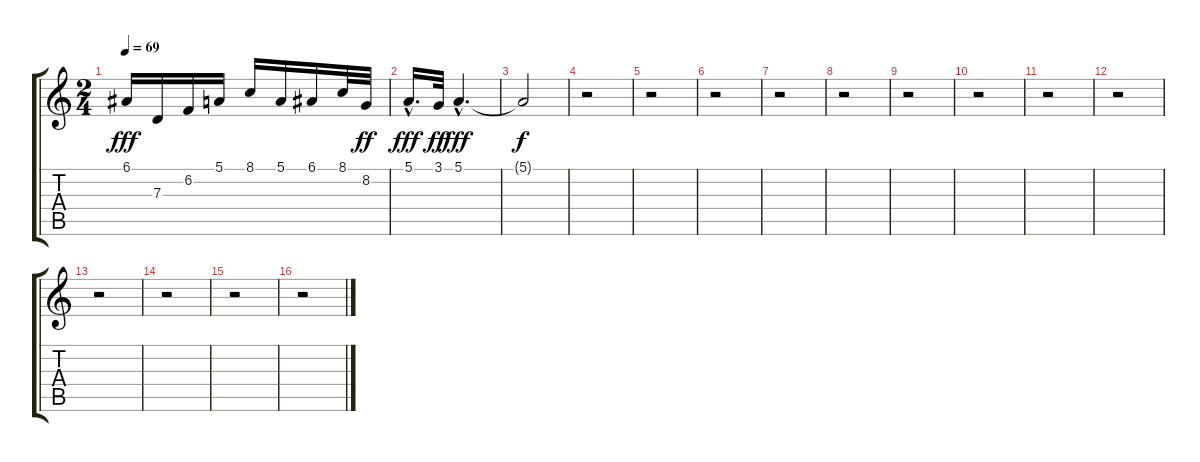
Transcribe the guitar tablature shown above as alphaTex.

\track "" {instrument trumpet}
\staff {score tabs}
\tuning (E4 B3 G3 D3 A2 E2) {hide}
\ts (2 4)
\tempo 69
\clef g2
\ks c
6.1.16{dy fff} 7.3.16 6.2.16 5.1.16 8.1.16 5.1.16 6.1.16 8.1.32 8.2.32{dy ff} |
5.1{hac}.16{d dy fff} 3.1.32{dy ff} 5.1{hac}.4{d dy fff} |
5.1{t}.2{dy f} |
r.2 |
r.2 |
r.2 |
r.2 |
r.2 |
r.2 |
r.2 |
r.2 |
r.2 |
r.2 |
r.2 |
r.2 |
r.2
